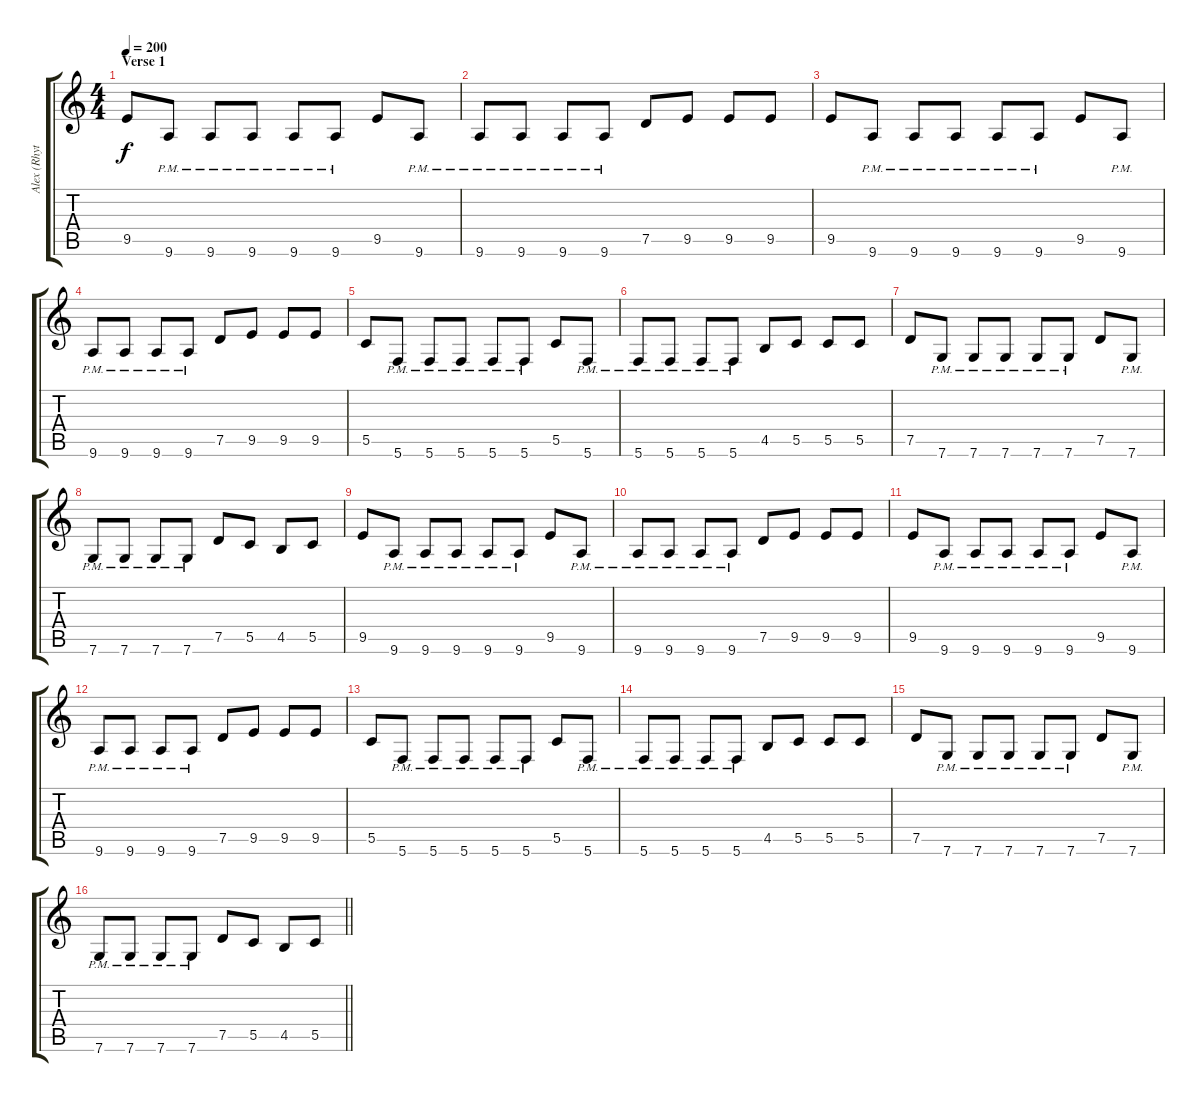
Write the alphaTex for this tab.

\track ("Alex (Rhytm)" "Alex (Rhyt") {instrument overdrivenguitar}
\staff {score tabs}
\tuning (D4 A3 F3 C3 G2 C2) {hide}
\ts (4 4)
\section ("" "Verse 1")
\tempo 200
\clef g2
\ks c
9.5.8{dy f} 9.6{pm}.8 9.6{pm}.8 9.6{pm}.8 9.6{pm}.8 9.6{pm}.8 9.5.8 9.6{pm}.8 |
9.6{pm}.8 9.6{pm}.8 9.6{pm}.8 9.6{pm}.8 7.5.8 9.5.8 9.5.8 9.5.8 |
9.5.8 9.6{pm}.8 9.6{pm}.8 9.6{pm}.8 9.6{pm}.8 9.6{pm}.8 9.5.8 9.6{pm}.8 |
9.6{pm}.8 9.6{pm}.8 9.6{pm}.8 9.6{pm}.8 7.5.8 9.5.8 9.5.8 9.5.8 |
5.5.8 5.6{pm}.8 5.6{pm}.8 5.6{pm}.8 5.6{pm}.8 5.6{pm}.8 5.5.8 5.6{pm}.8 |
5.6{pm}.8 5.6{pm}.8 5.6{pm}.8 5.6{pm}.8 4.5.8 5.5.8 5.5.8 5.5.8 |
7.5.8 7.6{pm}.8 7.6{pm}.8 7.6{pm}.8 7.6{pm}.8 7.6{pm}.8 7.5.8 7.6{pm}.8 |
7.6{pm}.8 7.6{pm}.8 7.6{pm}.8 7.6{pm}.8 7.5.8 5.5.8 4.5.8 5.5.8 |
9.5.8 9.6{pm}.8 9.6{pm}.8 9.6{pm}.8 9.6{pm}.8 9.6{pm}.8 9.5.8 9.6{pm}.8 |
9.6{pm}.8 9.6{pm}.8 9.6{pm}.8 9.6{pm}.8 7.5.8 9.5.8 9.5.8 9.5.8 |
9.5.8 9.6{pm}.8 9.6{pm}.8 9.6{pm}.8 9.6{pm}.8 9.6{pm}.8 9.5.8 9.6{pm}.8 |
9.6{pm}.8 9.6{pm}.8 9.6{pm}.8 9.6{pm}.8 7.5.8 9.5.8 9.5.8 9.5.8 |
5.5.8 5.6{pm}.8 5.6{pm}.8 5.6{pm}.8 5.6{pm}.8 5.6{pm}.8 5.5.8 5.6{pm}.8 |
5.6{pm}.8 5.6{pm}.8 5.6{pm}.8 5.6{pm}.8 4.5.8 5.5.8 5.5.8 5.5.8 |
7.5.8 7.6{pm}.8 7.6{pm}.8 7.6{pm}.8 7.6{pm}.8 7.6{pm}.8 7.5.8 7.6{pm}.8 |
\barLineRight lightlight
7.6{pm}.8 7.6{pm}.8 7.6{pm}.8 7.6{pm}.8 7.5.8 5.5.8 4.5.8 5.5.8
